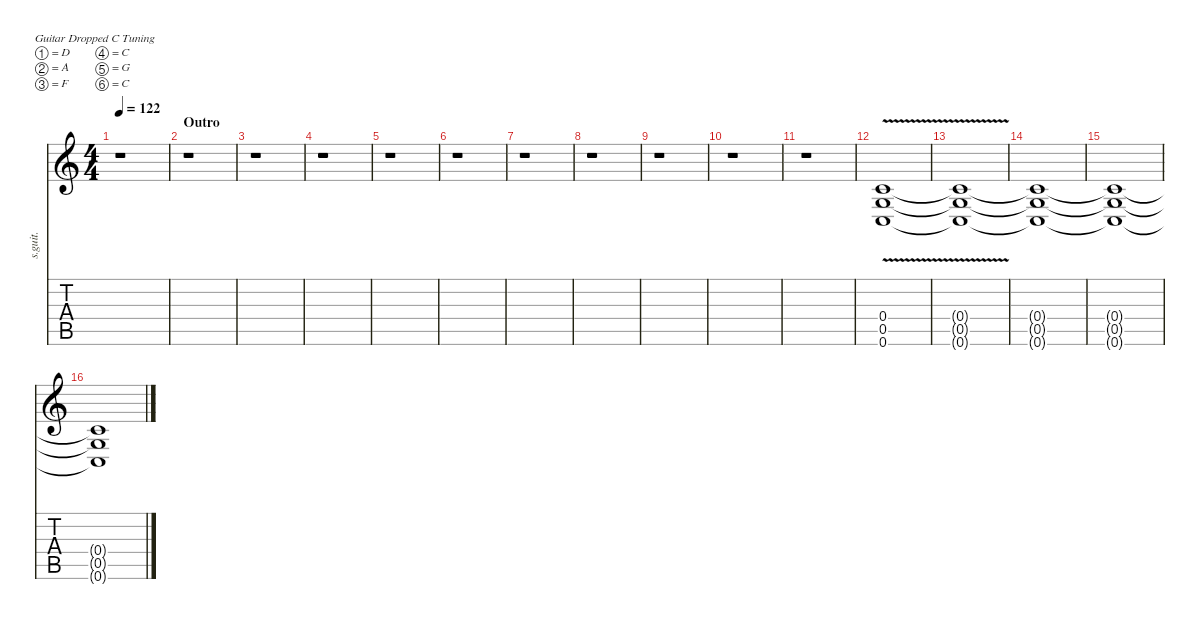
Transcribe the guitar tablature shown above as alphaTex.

\defaultSystemsLayout 4
\hideDynamics
\bracketExtendMode nobrackets
\track ("Barry Stock - Fuzz" "s.guit.") {instrument lead5charang}
\staff {score tabs}
\tuning (D4 A3 F3 C3 G2 C2)
\displaytranspose 12
\ts (4 4)
\tempo 122
\clef g2
\ks c
r.1{dy f} |
\section ("" "Outro")
r.1 |
r.1 |
r.1 |
r.1 |
r.1 |
r.1 |
r.1 |
r.1 |
r.1 |
r.1 |
(0.4{v} 0.5{v} 0.6{v}).1{lyrics (0 "") lyrics (1 "") lyrics (2 "") lyrics (3 "") lyrics (4 "")} |
(0.4{t} 0.5{t} 0.6{t}).1{lyrics (0 "") lyrics (1 "") lyrics (2 "") lyrics (3 "") lyrics (4 "")} |
(0.4{t} 0.5{t} 0.6{t}).1{lyrics (0 "") lyrics (1 "") lyrics (2 "") lyrics (3 "") lyrics (4 "")} |
(0.4{t} 0.5{t} 0.6{t}).1{lyrics (0 "") lyrics (1 "") lyrics (2 "") lyrics (3 "") lyrics (4 "")} |
(0.4{t} 0.5{t} 0.6{t}).1{lyrics (0 "") lyrics (1 "") lyrics (2 "") lyrics (3 "") lyrics (4 "")}
